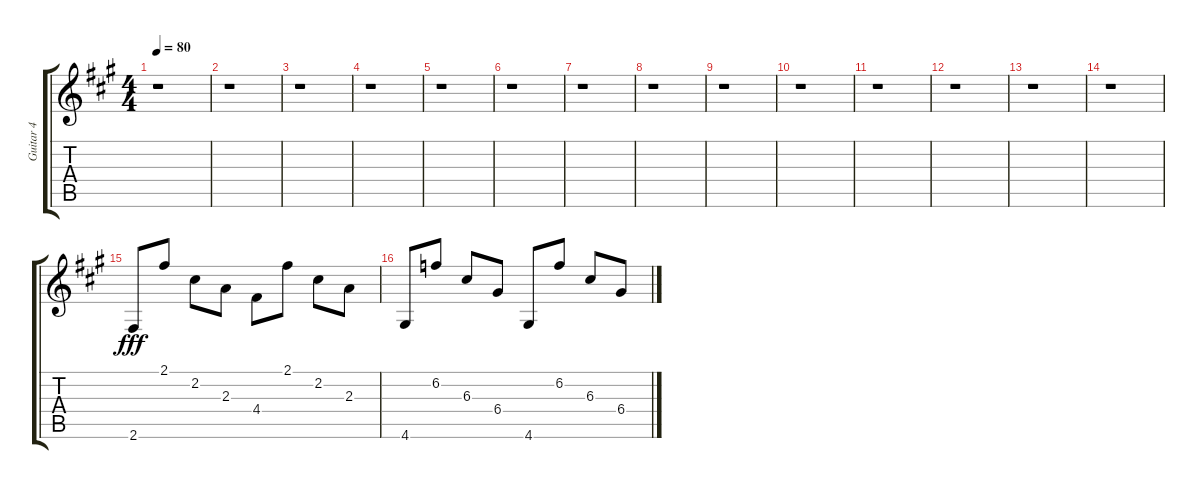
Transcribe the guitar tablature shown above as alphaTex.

\track ("Guitar 4" "Guitar 4") {instrument overdrivenguitar}
\staff {score tabs}
\tuning (E4 B3 G3 D3 A2 E2) {hide}
\ts (4 4)
\tempo 80
\clef g2
\ks a
r.1{dy fff} |
r.1 |
r.1 |
r.1 |
r.1 |
r.1 |
r.1 |
r.1 |
r.1 |
r.1 |
r.1 |
r.1 |
r.1 |
r.1 |
2.6.8 2.1.8 2.2.8 2.3.8 4.4.8 2.1.8 2.2.8 2.3.8 |
4.6.8 6.2.8 6.3.8 6.4.8 4.6.8 6.2.8 6.3.8 6.4.8
